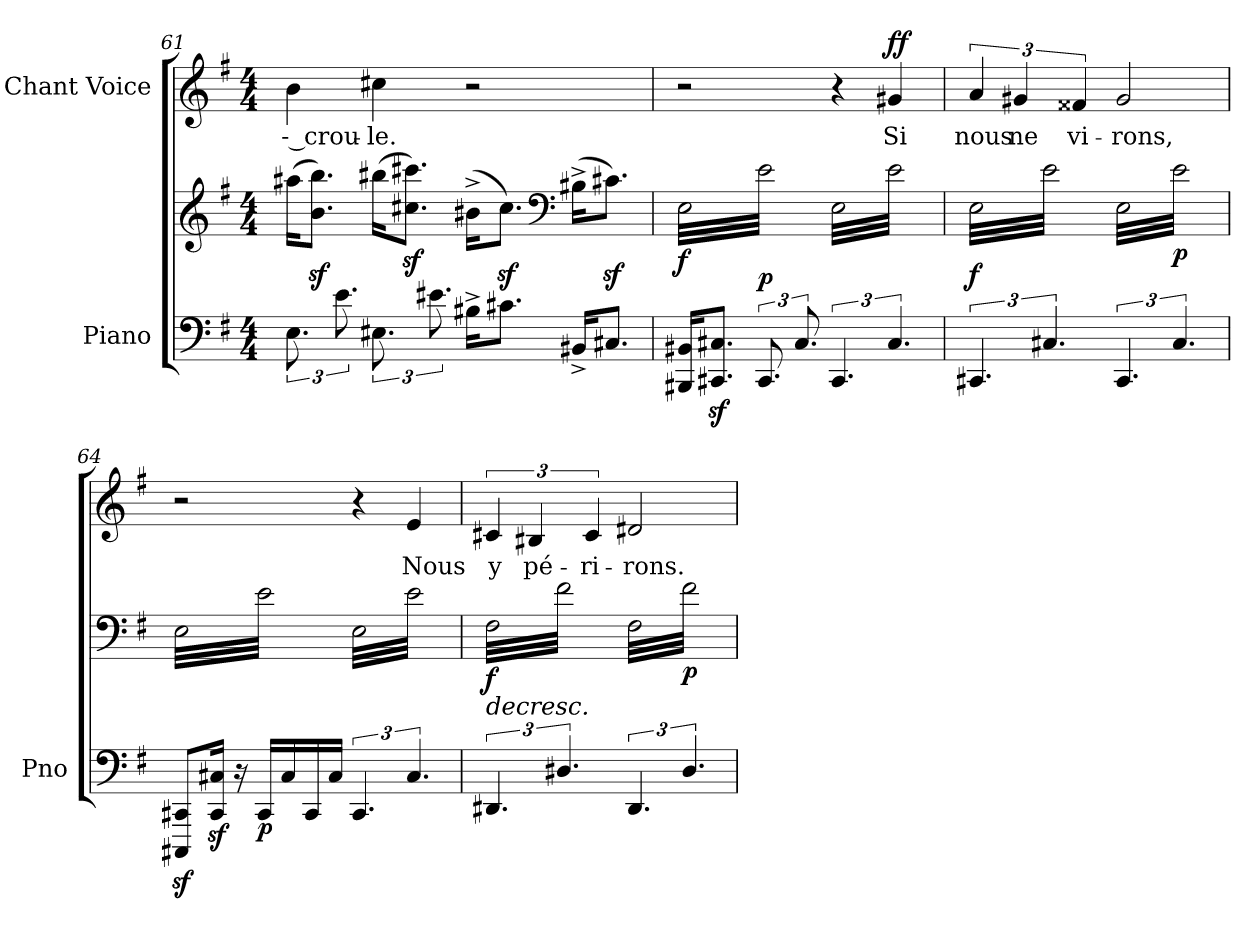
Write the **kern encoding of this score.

**kern	**kern	**dynam	**kern	**text	**dynam
*part2	*part2	*part2	*part1	*part1	*part1
*staff3	*staff2	*staff2/3	*staff1	*staff1	*staff1
*I"Piano	*	*	*I"Chant Voice	*	*
*I'Pno	*	*	*	*	*
!!LO:LB:g=z
*clefF4	*clefG2	*	*clefG2	*	*
*k[f#]	*k[f#]	*	*k[f#]	*	*
*M4/4	*M4/4	*	*M4/4	*	*
=61	=61	=61	=61	=61	=61
!	!	!	!	!LO:LY:b	!
12.E\	(>16aa#X\KL	.	4b\	-- crou-	.
.	8.b\z< 8.bb\z<J)	.	.	.	.
12.e\	.	.	.	.	.
!	!	!	!	!LO:LY:b	!
12.E#X\	(>16bb#X\KL	.	4cc#X\	-le.	.
.	8.cc#X\z< 8.ccc#X\z<J)	.	.	.	.
12.e#X\	.	.	.	.	.
16B#X^\KL	(>16b#X^\KL	.	2r	.	.
8.c#X\J	8.cc#z<\J)	.	.	.	.
*	*clefF4	*	*	*	*
16BB#X^/KL	(>16B#X^\KL	.	.	.	.
8.C#X/J	8.c#Xz<\J)	.	.	.	.
=62	=62	=62	=62	=62	=62
!	!	!LO:DY:b	!	!	!
*	*tremolo	*	*	*	*
16BBB#X/ 16BB#X/KL	32E\LLL	f	2r	.	.
.	32e\	.	.	.	.
8.CC#X/z> 8.C#X/z>J	32E\	.	.	.	.
.	32e\	.	.	.	.
.	32E\	.	.	.	.
.	32e\	.	.	.	.
.	32E\	.	.	.	.
.	32e\	.	.	.	.
!	!	!LO:DY:a=2	!	!	!
12.CC#/	32E\	p	.	.	.
.	32e\	.	.	.	.
.	32E\	.	.	.	.
.	32e\	.	.	.	.
12.C#/	32E\	.	.	.	.
.	32e\	.	.	.	.
.	32E\	.	.	.	.
.	32e\JJJ	.	.	.	.
6.CC#/	32E\LLL	.	4r	.	.
.	32e\	.	.	.	.
.	32E\	.	.	.	.
.	32e\	.	.	.	.
.	32E\	.	.	.	.
.	32e\	.	.	.	.
.	32E\	.	.	.	.
.	32e\	.	.	.	.
!	!	!	!	!LO:LY:b	!LO:DY:a
6.C#/	32E\	.	4g#X/	Si	ff
.	32e\	.	.	.	.
.	32E\	.	.	.	.
.	32e\	.	.	.	.
.	32E\	.	.	.	.
.	32e\	.	.	.	.
.	32E\	.	.	.	.
.	32e\JJJ	.	.	.	.
=63	=63	=63	=63	=63	=63
!	!	!LO:DY:a=2	!	!LO:LY:b	!
6.CC#X/	32E\LLL	f	6a/	nous	.
.	32e\	.	.	.	.
.	32E\	.	.	.	.
.	32e\	.	.	.	.
.	32E\	.	.	.	.
.	32e\	.	.	.	.
!	!	!	!	!LO:LY:b	!
.	.	.	6g#X/	ne	.
.	32E\	.	.	.	.
.	32e\	.	.	.	.
6.C#X/	32E\	.	.	.	.
.	32e\	.	.	.	.
.	32E\	.	.	.	.
!	!	!	!	!LO:LY:b	!
.	.	.	6f##X/	vi-	.
.	32e\	.	.	.	.
.	32E\	.	.	.	.
.	32e\	.	.	.	.
.	32E\	.	.	.	.
.	32e\JJJ	.	.	.	.
!	!	!	!	!LO:LY:b	!
6.CC#/	32E\LLL	.	2g#/	-rons,	.
.	32e\	.	.	.	.
.	32E\	.	.	.	.
.	32e\	.	.	.	.
.	32E\	.	.	.	.
.	32e\	.	.	.	.
.	32E\	.	.	.	.
.	32e\	.	.	.	.
!	!	!LO:DY:b	!	!	!
6.C#/	32E\	p	.	.	.
.	32e\	.	.	.	.
.	32E\	.	.	.	.
.	32e\	.	.	.	.
.	32E\	.	.	.	.
.	32e\	.	.	.	.
.	32E\	.	.	.	.
.	32e\JJJ	.	.	.	.
!!LO:PB:g=z
=64	=64	=64	=64	=64	=64
8CCC#X/z< 8CC#X/z<L	32E\LLL	.	2r	.	.
.	32e\	.	.	.	.
.	32E\	.	.	.	.
.	32e\	.	.	.	.
16CC#/z< 16C#X/z<Jk	32E\	.	.	.	.
.	32e\	.	.	.	.
16r	32E\	.	.	.	.
.	32e\	.	.	.	.
!	!	!LO:DY:b=2	!	!	!
16CC#/LL	32E\	p	.	.	.
.	32e\	.	.	.	.
16C#/	32E\	.	.	.	.
.	32e\	.	.	.	.
16CC#/	32E\	.	.	.	.
.	32e\	.	.	.	.
16C#/JJ	32E\	.	.	.	.
.	32e\JJJ	.	.	.	.
6.CC#/	32E\LLL	.	4r	.	.
.	32e\	.	.	.	.
.	32E\	.	.	.	.
.	32e\	.	.	.	.
.	32E\	.	.	.	.
.	32e\	.	.	.	.
.	32E\	.	.	.	.
.	32e\	.	.	.	.
!	!	!	!	!LO:LY:b	!
6.C#/	32E\	.	4e/	Nous	.
.	32e\	.	.	.	.
.	32E\	.	.	.	.
.	32e\	.	.	.	.
.	32E\	.	.	.	.
.	32e\	.	.	.	.
.	32E\	.	.	.	.
.	32e\JJJ	.	.	.	.
=65	=65	=65	=65	=65	=65
!	!	!LO:HP:b	!	!LO:LY:b	!
!	!	!LO:DY:n=1:b	!	!	!
6.DD#X/	32F#\LLL	> f	6c#X/	y	.
.	32f#\	.	.	.	.
.	32F#\	.	.	.	.
.	32f#\	.	.	.	.
.	32F#\	.	.	.	.
.	32f#\	.	.	.	.
!	!	!	!	!LO:LY:b	!
.	.	.	6B#X/	pé-	.
.	32F#\	.	.	.	.
.	32f#\	.	.	.	.
6.D#X/	32F#\	.	.	.	.
.	32f#\	.	.	.	.
.	32F#\	.	.	.	.
!	!	!	!	!LO:LY:b	!
.	.	.	6c#/	-ri-	.
.	32f#\	.	.	.	.
.	32F#\	.	.	.	.
.	32f#\	.	.	.	.
.	32F#\	.	.	.	.
.	32f#\JJJ	.	.	.	.
!	!	!	!	!LO:LY:b	!
6.DD#/	32F#\LLL	.	2d#X/	-rons.	.
.	32f#\	.	.	.	.
.	32F#\	.	.	.	.
.	32f#\	.	.	.	.
.	32F#\	.	.	.	.
.	32f#\	.	.	.	.
.	32F#\	.	.	.	.
.	32f#\	.	.	.	.
!	!	!LO:DY:n=2:b	!	!	!
6.D#/	32F#\	p	.	.	.
.	32f#\	.	.	.	.
.	32F#\	.	.	.	.
.	32f#\	.	.	.	.
.	32F#\	.	.	.	.
.	32f#\	.	.	.	.
.	32F#\	.	.	.	.
.	32f#\JJJ	.	.	.	.
*	*Xtremolo	*	*	*	*
.	.	]	.	.	.
.	.	.	.	.	.
.	.	.	.	.	.
.	.	.	.	.	.
.	.	.	.	.	.
.	.	.	.	.	.
.	.	.	.	.	.
.	.	.	.	.	.
=	=	=	=	=	=
*-	*-	*-	*-	*-	*-
